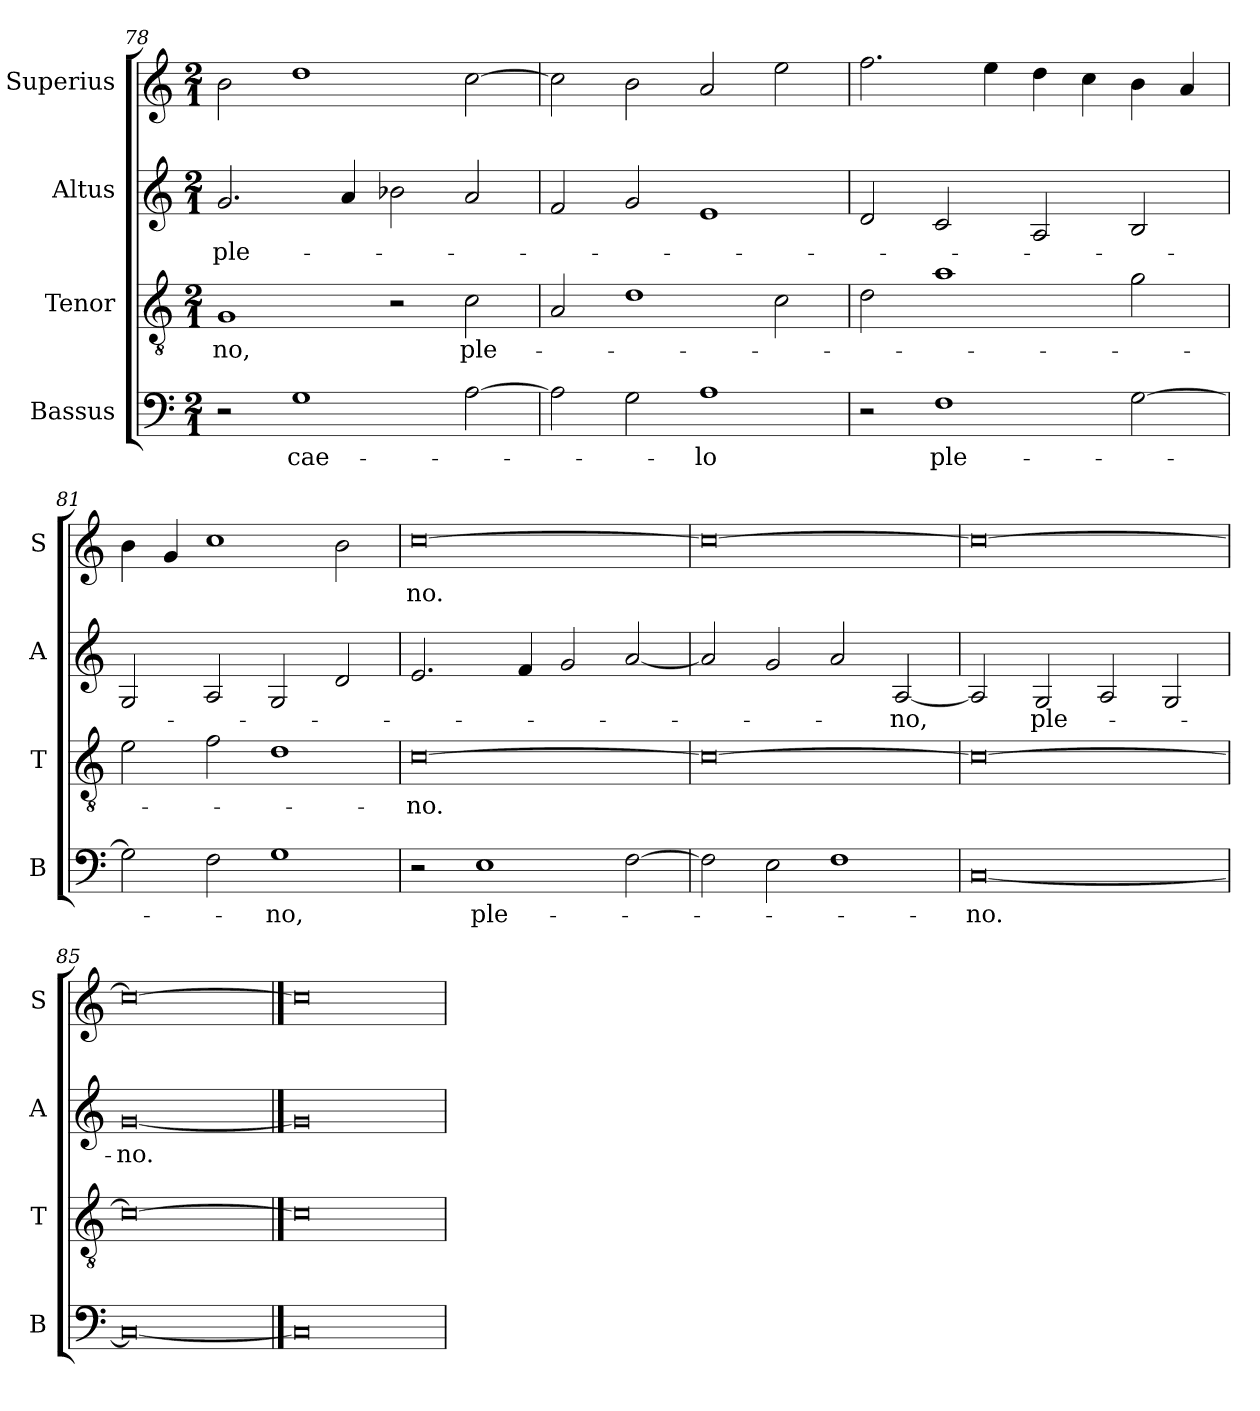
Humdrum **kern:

**kern	**text	**kern	**text	**kern	**text	**kern	**text
*part4	*part4	*part3	*part3	*part2	*part2	*part1	*part1
*staff4	*staff4	*staff3	*staff3	*staff2	*staff2	*staff1	*staff1
*I"Bassus	*	*I"Tenor	*	*I"Altus	*	*I"Superius	*
*I'B	*	*I'T	*	*I'A	*	*I'S	*
*clefF4	*	*clefGv2	*	*clefG2	*	*clefG2	*
*k[]	*	*k[]	*	*k[]	*	*k[]	*
*M2/1	*	*M2/1	*	*M2/1	*	*M2/1	*
=78	=78	=78	=78	=78	=78	=78	=78
2r	.	1G	-no,	2.g	ple-	2b	.
1G	cae-	.	.	.	.	1dd	.
.	.	.	.	4a	.	.	.
.	.	2r	.	2b-X	.	.	.
[2A	.	2c	ple-	2a	.	[2cc	.
=79	=79	=79	=79	=79	=79	=79	=79
2A]	.	2A	.	2f	.	2cc]	.
2G	.	1d	.	2g	.	2b	.
1A	-lo	.	.	1e	.	2a	.
.	.	2c	.	.	.	2ee	.
=80	=80	=80	=80	=80	=80	=80	=80
2r	.	2d	.	2d	.	2.ff	.
1F	ple-	1a	.	2c	.	.	.
.	.	.	.	.	.	4ee	.
.	.	.	.	2A	.	4dd	.
.	.	.	.	.	.	4cc	.
[2G	.	2g	.	2B	.	4b	.
.	.	.	.	.	.	4a	.
=81	=81	=81	=81	=81	=81	=81	=81
2G]	.	2e	.	2G	.	4b	.
.	.	.	.	.	.	4g	.
2F	.	2f	.	2A	.	1cc	.
1G	-no,	1d	.	2G	.	.	.
.	.	.	.	2d	.	2b	.
=82	=82	=82	=82	=82	=82	=82	=82
2r	.	[0c	-no.	2.e	.	[0cc	-no.
1E	ple-	.	.	.	.	.	.
.	.	.	.	4f	.	.	.
.	.	.	.	2g	.	.	.
[2F	.	.	.	[2a	.	.	.
=83	=83	=83	=83	=83	=83	=83	=83
2F]	.	0c_	.	2a]	.	0cc_	.
2E	.	.	.	2g	.	.	.
1F	.	.	.	2a	.	.	.
.	.	.	.	[2A	-no,	.	.
=84	=84	=84	=84	=84	=84	=84	=84
[0C	-no.	0c_	.	2A]	.	0cc_	.
.	.	.	.	2G	ple-	.	.
.	.	.	.	2A	.	.	.
.	.	.	.	2G	.	.	.
=85	=85	=85	=85	=85	=85	=85	=85
0C_	.	0c_	.	[0g	-no.	0cc_	.
==86	==86	==86	==86	==86	==86	==86	==86
0C]	.	0c]	.	0g]	.	0cc]	.
=	=	=	=	=	=	=	=
*-	*-	*-	*-	*-	*-	*-	*-
